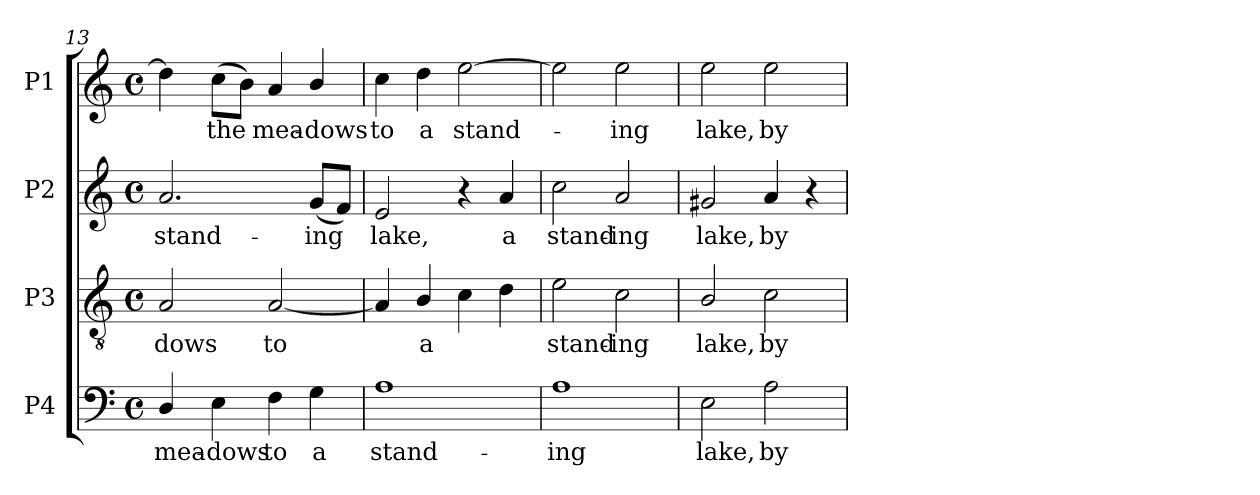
**kern	**text	**kern	**text	**kern	**text	**kern	**text
*part4	*part4	*part3	*part3	*part2	*part2	*part1	*part1
*staff4	*staff4	*staff3	*staff3	*staff2	*staff2	*staff1	*staff1
*I"P4	*	*I"P3	*	*I"P2	*	*I"P1	*
*clefF4	*	*clefGv2	*	*clefG2	*	*clefG2	*
*	*	*ITrd7c12	*	*	*	*	*
*k[]	*	*k[]	*	*k[]	*	*k[]	*
*C:	*	*C:	*	*C:	*	*C:	*
*M4/4	*	*M4/4	*	*M4/4	*	*M4/4	*
*met(c)	*	*met(c)	*	*met(c)	*	*met(c)	*
=13	=13	=13	=13	=13	=13	=13	=13
!	!LO:LY:b:color=#000000	!	!	!	!	!	!
!	!	!	!LO:LY:b:color=#000000	!	!	!	!
!	!	!	!	!	!LO:LY:b:color=#000000	!	!
4Di/	mea-	2AAi/	-dows	2.ai/	stand-	4ddi\]	.
!	!LO:LY:b:color=#000000	!	!	!	!	!	!
!	!	!	!	!	!	!	!LO:LY:b:color=#000000
4Ei\	-dows	.	.	.	.	(8cci\L	the
.	.	.	.	.	.	8bi\J)	.
!	!LO:LY:b:color=#000000	!	!	!	!	!	!
!	!	!	!LO:LY:b:color=#000000	!	!	!	!
!	!	!	!	!	!	!	!LO:LY:b:color=#000000
4Fi\	to	[2AAi/	to	.	.	4ai/	mea-
!	!LO:LY:b:color=#000000	!	!	!	!	!	!
!	!	!	!	!	!LO:LY:b:color=#000000	!	!
!	!	!	!	!	!	!	!LO:LY:b:color=#000000
4Gi\	a	.	.	(8gi/L	-ing	4bi/	-dows
.	.	.	.	8fi/J)	.	.	.
=14	=14	=14	=14	=14	=14	=14	=14
!	!LO:LY:b:color=#000000	!	!	!	!	!	!
!	!	!	!	!	!LO:LY:b:color=#000000	!	!
!	!	!	!	!	!	!	!LO:LY:b:color=#000000
1Ai	stand-	4AAi/]	.	2ei/	lake,	4cci\	to
!	!	!	!LO:LY:b:color=#000000	!	!	!	!
!	!	!	!	!	!	!	!LO:LY:b:color=#000000
.	.	4BBi/	a	.	.	4ddi\	a
!	!	!	!	!	!	!	!LO:LY:b:color=#000000
.	.	4Ci\	.	4r	.	[2eei\	stand-
!	!	!	!	!	!LO:LY:b:color=#000000	!	!
.	.	4Di\	.	4ai/	a	.	.
=15	=15	=15	=15	=15	=15	=15	=15
!	!LO:LY:b:color=#000000	!	!	!	!	!	!
!	!	!	!LO:LY:b:color=#000000	!	!	!	!
!	!	!	!	!	!LO:LY:b:color=#000000	!	!
1Ai	-ing	2Ei\	stand-	2cci\	stand-	2eei\]	.
!	!	!	!LO:LY:b:color=#000000	!	!	!	!
!	!	!	!	!	!LO:LY:b:color=#000000	!	!
!	!	!	!	!	!	!	!LO:LY:b:color=#000000
.	.	2Ci\	-ing	2ai/	-ing	2eei\	-ing
!!LO:PB:g=z
=16	=16	=16	=16	=16	=16	=16	=16
!	!LO:LY:b:color=#000000	!	!	!	!	!	!
!	!	!	!LO:LY:b:color=#000000	!	!	!	!
!	!	!	!	!	!LO:LY:b:color=#000000	!	!
!	!	!	!	!	!	!	!LO:LY:b:color=#000000
2Ei\	lake,	2BBi/	lake,	2g#Xi/	lake,	2eei\	lake,
!	!LO:LY:b:color=#000000	!	!	!	!	!	!
!	!	!	!LO:LY:b:color=#000000	!	!	!	!
!	!	!	!	!	!LO:LY:b:color=#000000	!	!
!	!	!	!	!	!	!	!LO:LY:b:color=#000000
2Ai\	by	2Ci\	by	4ai/	by	2eei\	by
.	.	.	.	4r	.	.	.
=	=	=	=	=	=	=	=
*-	*-	*-	*-	*-	*-	*-	*-
